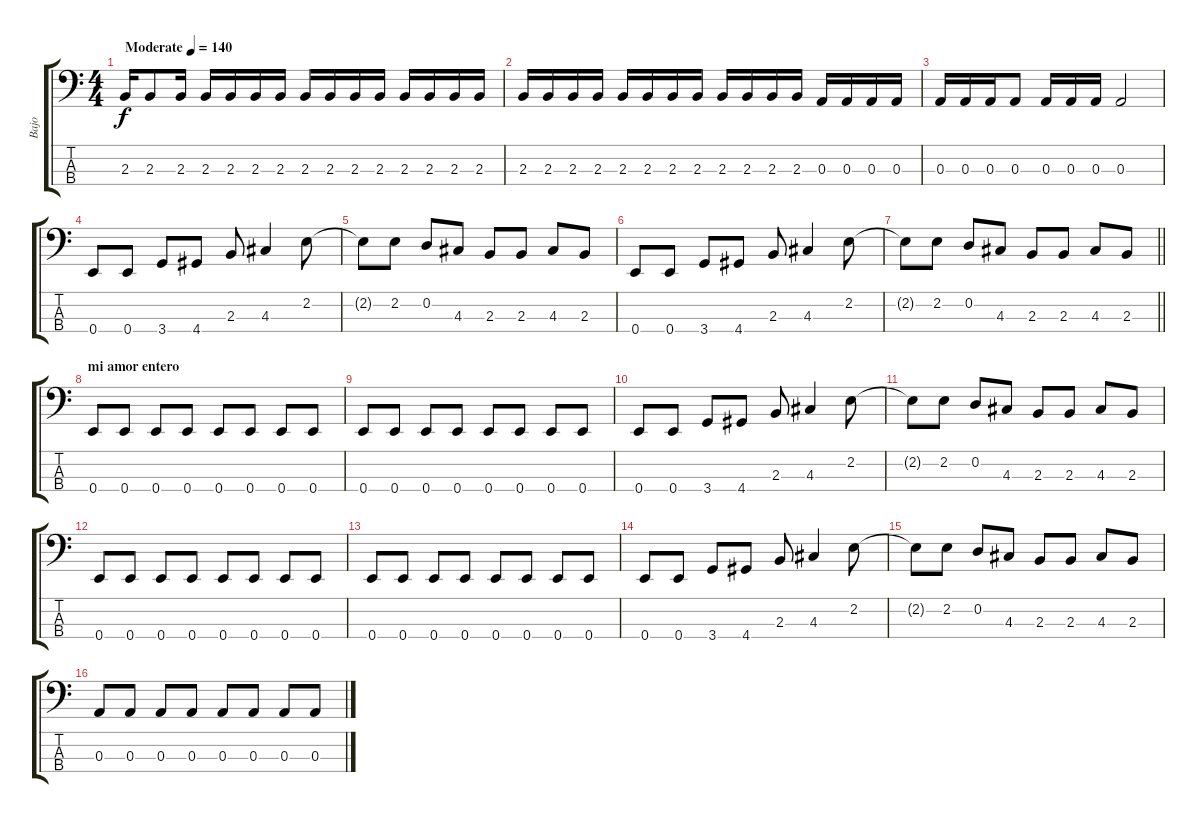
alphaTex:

\track ("Bajo" "Bajo") {instrument electricbasspick}
\staff {score tabs}
\tuning (G2 D2 A1 E1) {hide}
\ts (4 4)
\tempo (140 "Moderate")
\clef f4
\ks c
2.3.16{dy f instrument electricbasspick} 2.3.8 2.3.16 2.3.16 2.3.16 2.3.16 2.3.16 2.3.16 2.3.16 2.3.16 2.3.16 2.3.16 2.3.16 2.3.16 2.3.16 |
2.3.16 2.3.16 2.3.16 2.3.16 2.3.16 2.3.16 2.3.16 2.3.16 2.3.16 2.3.16 2.3.16 2.3.16 0.3.16 0.3.16 0.3.16 0.3.16 |
0.3.16 0.3.16 0.3.16 0.3.8 0.3.16 0.3.16 0.3.16 0.3.2 |
0.4.8 0.4.8 3.4.8 4.4.8 2.3.8 4.3.4 2.2.8 |
2.2{t}.8 2.2.8 0.2.8 4.3.8 2.3.8 2.3.8 4.3.8 2.3.8 |
0.4.8 0.4.8 3.4.8 4.4.8 2.3.8 4.3.4 2.2.8 |
\barLineRight lightlight
2.2{t}.8 2.2.8 0.2.8 4.3.8 2.3.8 2.3.8 4.3.8 2.3.8 |
\section ("" "mi amor entero")
0.4.8 0.4.8 0.4.8 0.4.8 0.4.8 0.4.8 0.4.8 0.4.8 |
0.4.8 0.4.8 0.4.8 0.4.8 0.4.8 0.4.8 0.4.8 0.4.8 |
0.4.8 0.4.8 3.4.8 4.4.8 2.3.8 4.3.4 2.2.8 |
2.2{t}.8 2.2.8 0.2.8 4.3.8 2.3.8 2.3.8 4.3.8 2.3.8 |
0.4.8 0.4.8 0.4.8 0.4.8 0.4.8 0.4.8 0.4.8 0.4.8 |
0.4.8 0.4.8 0.4.8 0.4.8 0.4.8 0.4.8 0.4.8 0.4.8 |
0.4.8 0.4.8 3.4.8 4.4.8 2.3.8 4.3.4 2.2.8 |
2.2{t}.8 2.2.8 0.2.8 4.3.8 2.3.8 2.3.8 4.3.8 2.3.8 |
0.3.8 0.3.8 0.3.8 0.3.8 0.3.8 0.3.8 0.3.8 0.3.8
